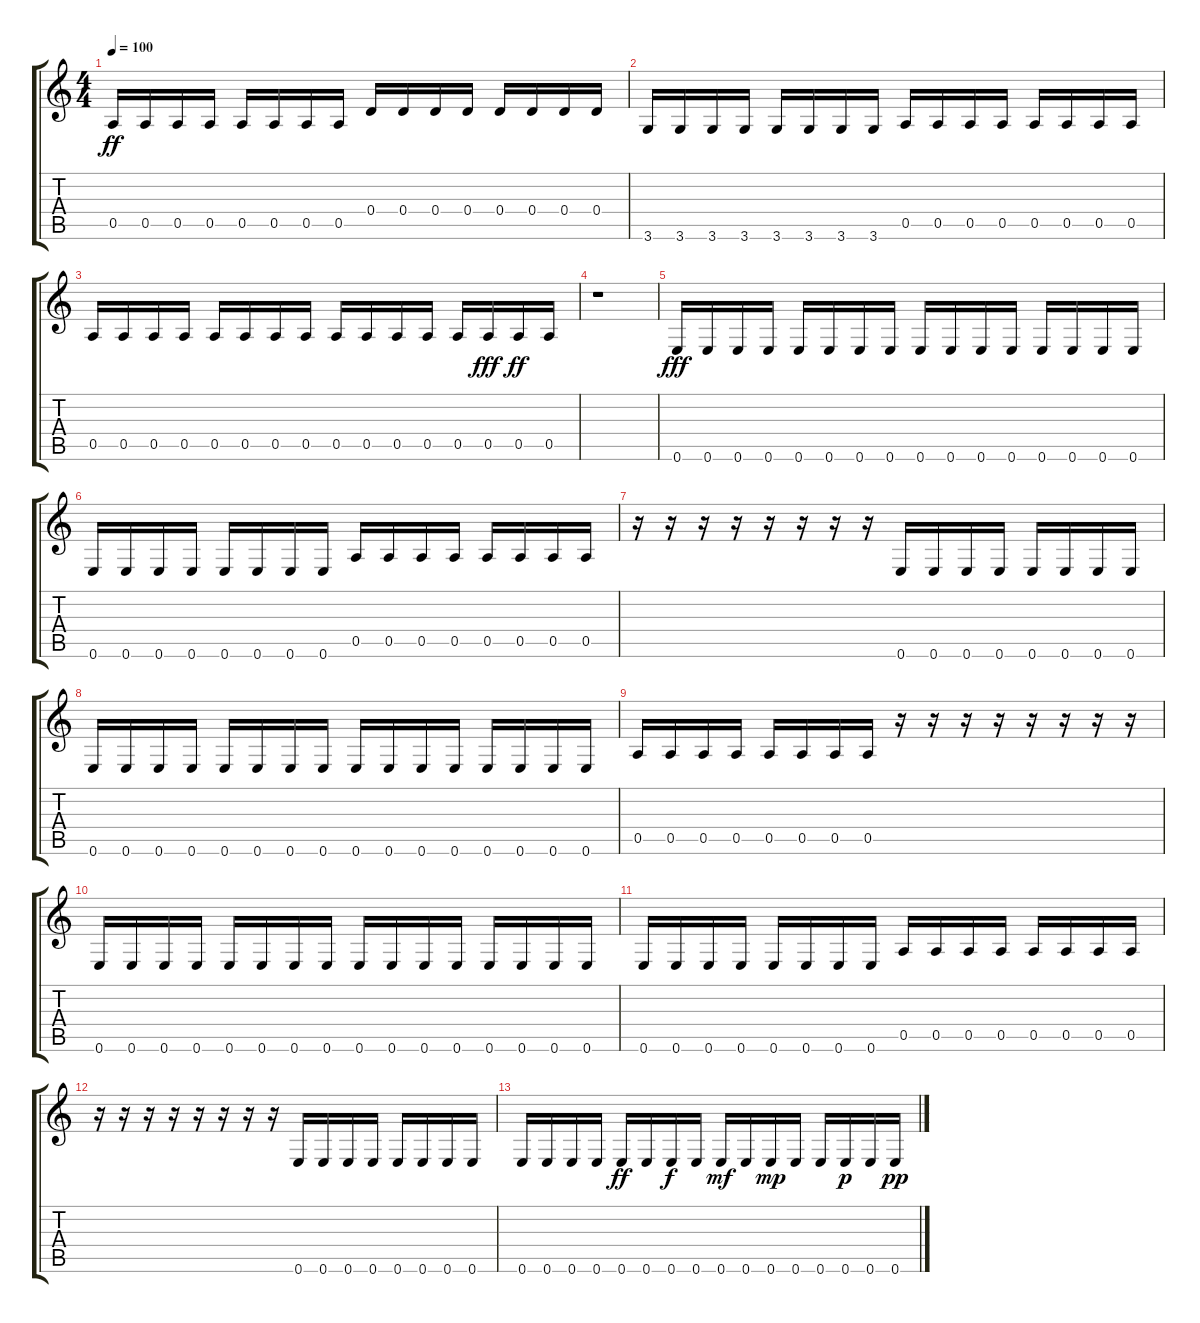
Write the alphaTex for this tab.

\track "" {instrument electricbassfinger}
\staff {score tabs}
\tuning (E4 B3 G3 D3 A2 E2) {hide}
\ts (4 4)
\tempo 100
\clef g2
\ks c
0.5.16{dy ff} 0.5.16 0.5.16 0.5.16 0.5.16 0.5.16 0.5.16 0.5.16 0.4.16 0.4.16 0.4.16 0.4.16 0.4.16 0.4.16 0.4.16 0.4.16 |
3.6.16 3.6.16 3.6.16 3.6.16 3.6.16 3.6.16 3.6.16 3.6.16 0.5.16 0.5.16 0.5.16 0.5.16 0.5.16 0.5.16 0.5.16 0.5.16 |
0.5.16 0.5.16 0.5.16 0.5.16 0.5.16 0.5.16 0.5.16 0.5.16 0.5.16 0.5.16 0.5.16 0.5.16 0.5.16 0.5.16{dy fff} 0.5.16{dy ff} 0.5.16 |
r.1 |
0.6.16{dy fff} 0.6.16 0.6.16 0.6.16 0.6.16 0.6.16 0.6.16 0.6.16 0.6.16 0.6.16 0.6.16 0.6.16 0.6.16 0.6.16 0.6.16 0.6.16 |
0.6.16 0.6.16 0.6.16 0.6.16 0.6.16 0.6.16 0.6.16 0.6.16 0.5.16 0.5.16 0.5.16 0.5.16 0.5.16 0.5.16 0.5.16 0.5.16 |
r.16 r.16 r.16 r.16 r.16 r.16 r.16 r.16 0.6.16 0.6.16 0.6.16 0.6.16 0.6.16 0.6.16 0.6.16 0.6.16 |
0.6.16 0.6.16 0.6.16 0.6.16 0.6.16 0.6.16 0.6.16 0.6.16 0.6.16 0.6.16 0.6.16 0.6.16 0.6.16 0.6.16 0.6.16 0.6.16 |
0.5.16 0.5.16 0.5.16 0.5.16 0.5.16 0.5.16 0.5.16 0.5.16 r.16 r.16 r.16 r.16 r.16 r.16 r.16 r.16 |
0.6.16 0.6.16 0.6.16 0.6.16 0.6.16 0.6.16 0.6.16 0.6.16 0.6.16 0.6.16 0.6.16 0.6.16 0.6.16 0.6.16 0.6.16 0.6.16 |
0.6.16 0.6.16 0.6.16 0.6.16 0.6.16 0.6.16 0.6.16 0.6.16 0.5.16 0.5.16 0.5.16 0.5.16 0.5.16 0.5.16 0.5.16 0.5.16 |
r.16 r.16 r.16 r.16 r.16 r.16 r.16 r.16 0.6.16 0.6.16 0.6.16 0.6.16 0.6.16 0.6.16 0.6.16 0.6.16 |
0.6.16 0.6.16 0.6.16 0.6.16 0.6.16{dy ff} 0.6.16 0.6.16{dy f} 0.6.16 0.6.16{dy mf} 0.6.16 0.6.16{dy mp} 0.6.16 0.6.16 0.6.16{dy p} 0.6.16 0.6.16{dy pp}
